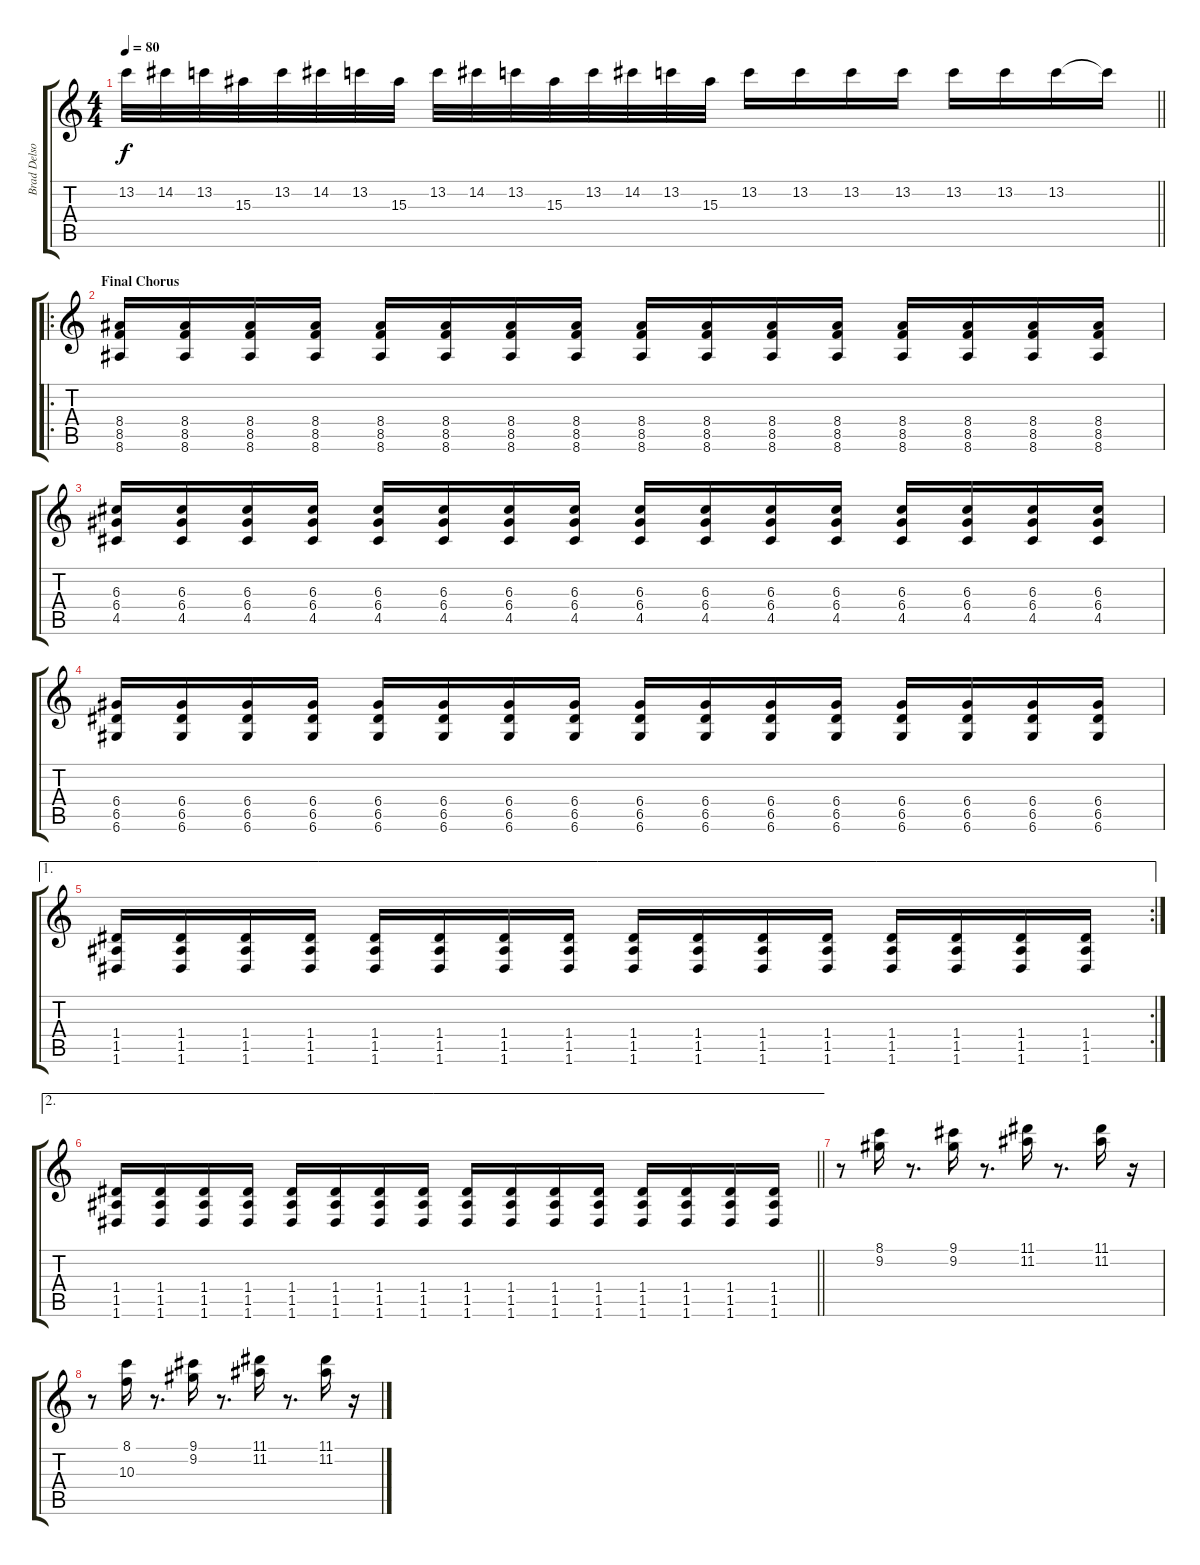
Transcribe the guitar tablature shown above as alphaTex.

\track ("Brad Delson (Chitarra 1)" "Brad Delso") {instrument distortionguitar}
\staff {score tabs}
\tuning (E4 B3 G3 D3 A2 D2) {hide}
\ts (4 4)
\tempo 80
\clef g2
\barLineRight lightlight
\ks c
13.2.32{dy f} 14.2.32 13.2.32 15.3.32 13.2.32 14.2.32 13.2.32 15.3.32 13.2.32 14.2.32 13.2.32 15.3.32 13.2.32 14.2.32 13.2.32 15.3.32 13.2.16 13.2.16 13.2.16 13.2.16 13.2.16 13.2.16 13.2.16 13.2{t}.16 |
\ro
\section ("" "Final Chorus")
(8.4 8.5 8.6).16{volume 13 instrument distortionguitar} (8.4 8.5 8.6).16 (8.4 8.5 8.6).16 (8.4 8.5 8.6).16 (8.4 8.5 8.6).16 (8.4 8.5 8.6).16 (8.4 8.5 8.6).16 (8.4 8.5 8.6).16 (8.4 8.5 8.6).16 (8.4 8.5 8.6).16 (8.4 8.5 8.6).16 (8.4 8.5 8.6).16 (8.4 8.5 8.6).16 (8.4 8.5 8.6).16 (8.4 8.5 8.6).16 (8.4 8.5 8.6).16 |
(6.3 6.4 4.5).16 (6.3 6.4 4.5).16 (6.3 6.4 4.5).16 (6.3 6.4 4.5).16 (6.3 6.4 4.5).16 (6.3 6.4 4.5).16 (6.3 6.4 4.5).16 (6.3 6.4 4.5).16 (6.3 6.4 4.5).16 (6.3 6.4 4.5).16 (6.3 6.4 4.5).16 (6.3 6.4 4.5).16 (6.3 6.4 4.5).16 (6.3 6.4 4.5).16 (6.3 6.4 4.5).16 (6.3 6.4 4.5).16 |
(6.4 6.5 6.6).16 (6.4 6.5 6.6).16 (6.4 6.5 6.6).16 (6.4 6.5 6.6).16 (6.4 6.5 6.6).16 (6.4 6.5 6.6).16 (6.4 6.5 6.6).16 (6.4 6.5 6.6).16 (6.4 6.5 6.6).16 (6.4 6.5 6.6).16 (6.4 6.5 6.6).16 (6.4 6.5 6.6).16 (6.4 6.5 6.6).16 (6.4 6.5 6.6).16 (6.4 6.5 6.6).16 (6.4 6.5 6.6).16 |
\ae 1
\rc 2
(1.4 1.5 1.6).16 (1.4 1.5 1.6).16 (1.4 1.5 1.6).16 (1.4 1.5 1.6).16 (1.4 1.5 1.6).16 (1.4 1.5 1.6).16 (1.4 1.5 1.6).16 (1.4 1.5 1.6).16 (1.4 1.5 1.6).16 (1.4 1.5 1.6).16 (1.4 1.5 1.6).16 (1.4 1.5 1.6).16 (1.4 1.5 1.6).16 (1.4 1.5 1.6).16 (1.4 1.5 1.6).16 (1.4 1.5 1.6).16 |
\ae 2
\barLineRight lightlight
(1.4 1.5 1.6).16 (1.4 1.5 1.6).16 (1.4 1.5 1.6).16 (1.4 1.5 1.6).16 (1.4 1.5 1.6).16 (1.4 1.5 1.6).16 (1.4 1.5 1.6).16 (1.4 1.5 1.6).16 (1.4 1.5 1.6).16 (1.4 1.5 1.6).16 (1.4 1.5 1.6).16 (1.4 1.5 1.6).16 (1.4 1.5 1.6).16 (1.4 1.5 1.6).16 (1.4 1.5 1.6).16 (1.4 1.5 1.6).16 |
r.8 (8.1 9.2).16 r.8{d} (9.1 9.2).16 r.8{d} (11.1 11.2).16 r.8{d} (11.1 11.2).16 r.16 |
r.8 (8.1 10.3).16 r.8{d} (9.1 9.2).16 r.8{d} (11.1 11.2).16 r.8{d} (11.1 11.2).16 r.16
